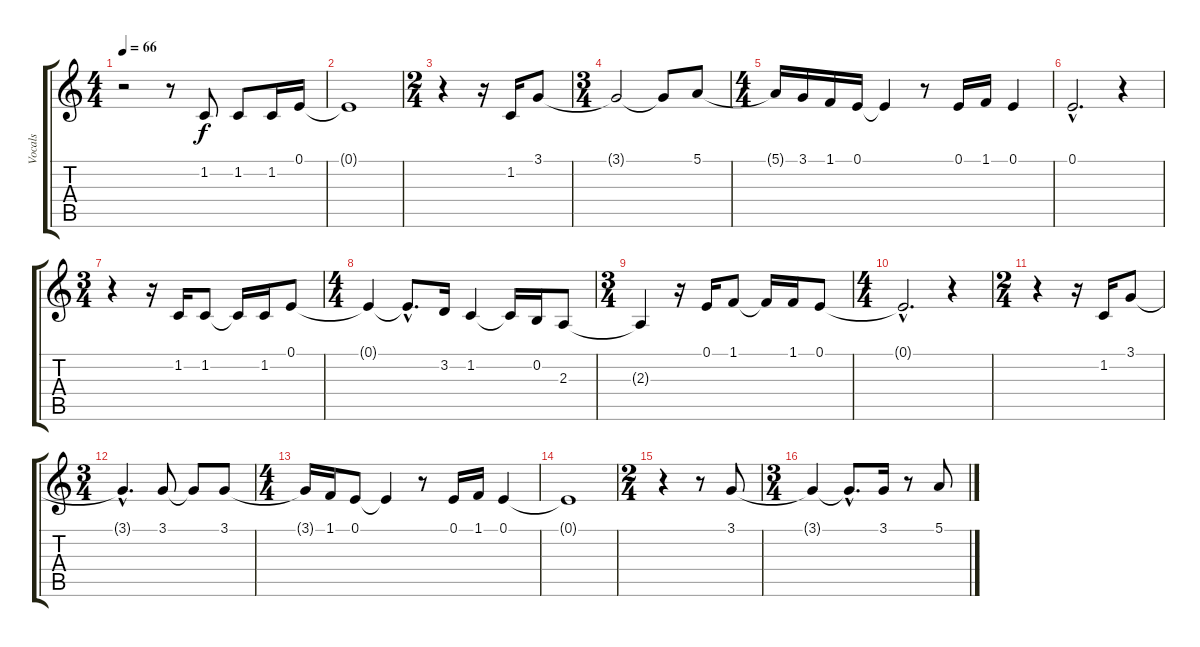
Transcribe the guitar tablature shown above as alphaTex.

\track ("Vocals" "Vocals") {instrument violin}
\staff {score tabs}
\tuning (E4 B3 G3 D3 A2 E2) {hide}
\ts (4 4)
\tempo 66
\clef g2
\ks c
r.2{dy f} r.8 1.2.8 1.2.8 1.2.16 0.1.16 |
0.1{t}.1 |
\ts (2 4)
r.4 r.16 1.2.16 3.1.8 |
\ts (3 4)
3.1{t}.2 3.1{t}.8 5.1.8 |
\ts (4 4)
5.1{t}.16 3.1.16 1.1.16 0.1.16 0.1{t}.4 r.8 0.1.16 1.1.16 0.1.4 |
0.1{hac}.2{d} r.4 |
\ts (3 4)
r.4 r.16 1.2.16 1.2.8 1.2{t}.16 1.2.16 0.1.8 |
\ts (4 4)
0.1{t}.4 0.1{hac t}.8{d} 3.2.16 1.2.4 1.2{t}.16 0.2.16 2.3.8 |
\ts (3 4)
2.3{t}.4 r.16 0.1.16 1.1.8 1.1{t}.16 1.1.16 0.1.8 |
\ts (4 4)
0.1{hac t}.2{d} r.4 |
\ts (2 4)
r.4 r.16 1.2.16 3.1.8 |
\ts (3 4)
3.1{hac t}.4{d} 3.1.8 3.1{t}.8 3.1.8 |
\ts (4 4)
3.1{t}.16 1.1.16 0.1.8 0.1{t}.4 r.8 0.1.16 1.1.16 0.1.4 |
0.1{t}.1 |
\ts (2 4)
r.4 r.8 3.1.8 |
\ts (3 4)
3.1{t}.4 3.1{hac t}.8{d} 3.1.16 r.8 5.1.8
